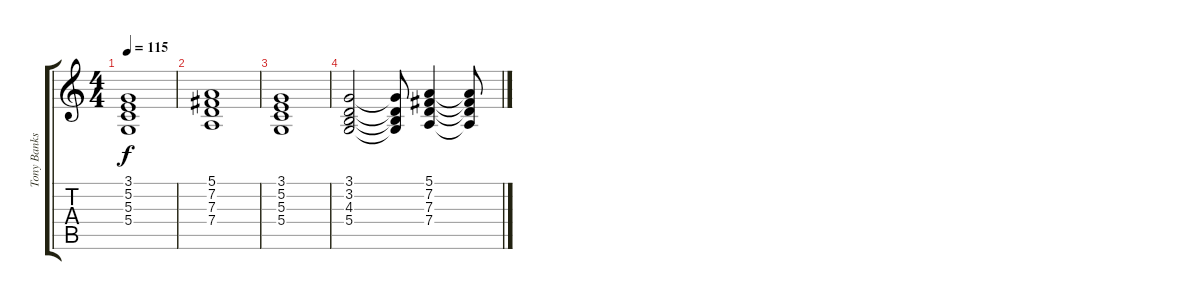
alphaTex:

\track ("Tony Banks (mellotron)" "Tony Banks") {instrument rockorgan}
\staff {score tabs}
\tuning (E4 B3 G3 D3 A2 E2) {hide}
\ts (4 4)
\tempo 115
\clef g2
\ks c
(3.1 5.2 5.3 5.4).1{dy f volume 6} |
(5.1 7.2 7.3 7.4).1{volume 4} |
(3.1 5.2 5.3 5.4).1{volume 2} |
(3.1 3.2 4.3 5.4).2{volume 1} (3.1{t} 3.2{t} 4.3{t} 5.4{t}).8 (5.1 7.2 7.3 7.4).4{volume 0} (5.1{t} 7.2{t} 7.3{t} 7.4{t}).8
